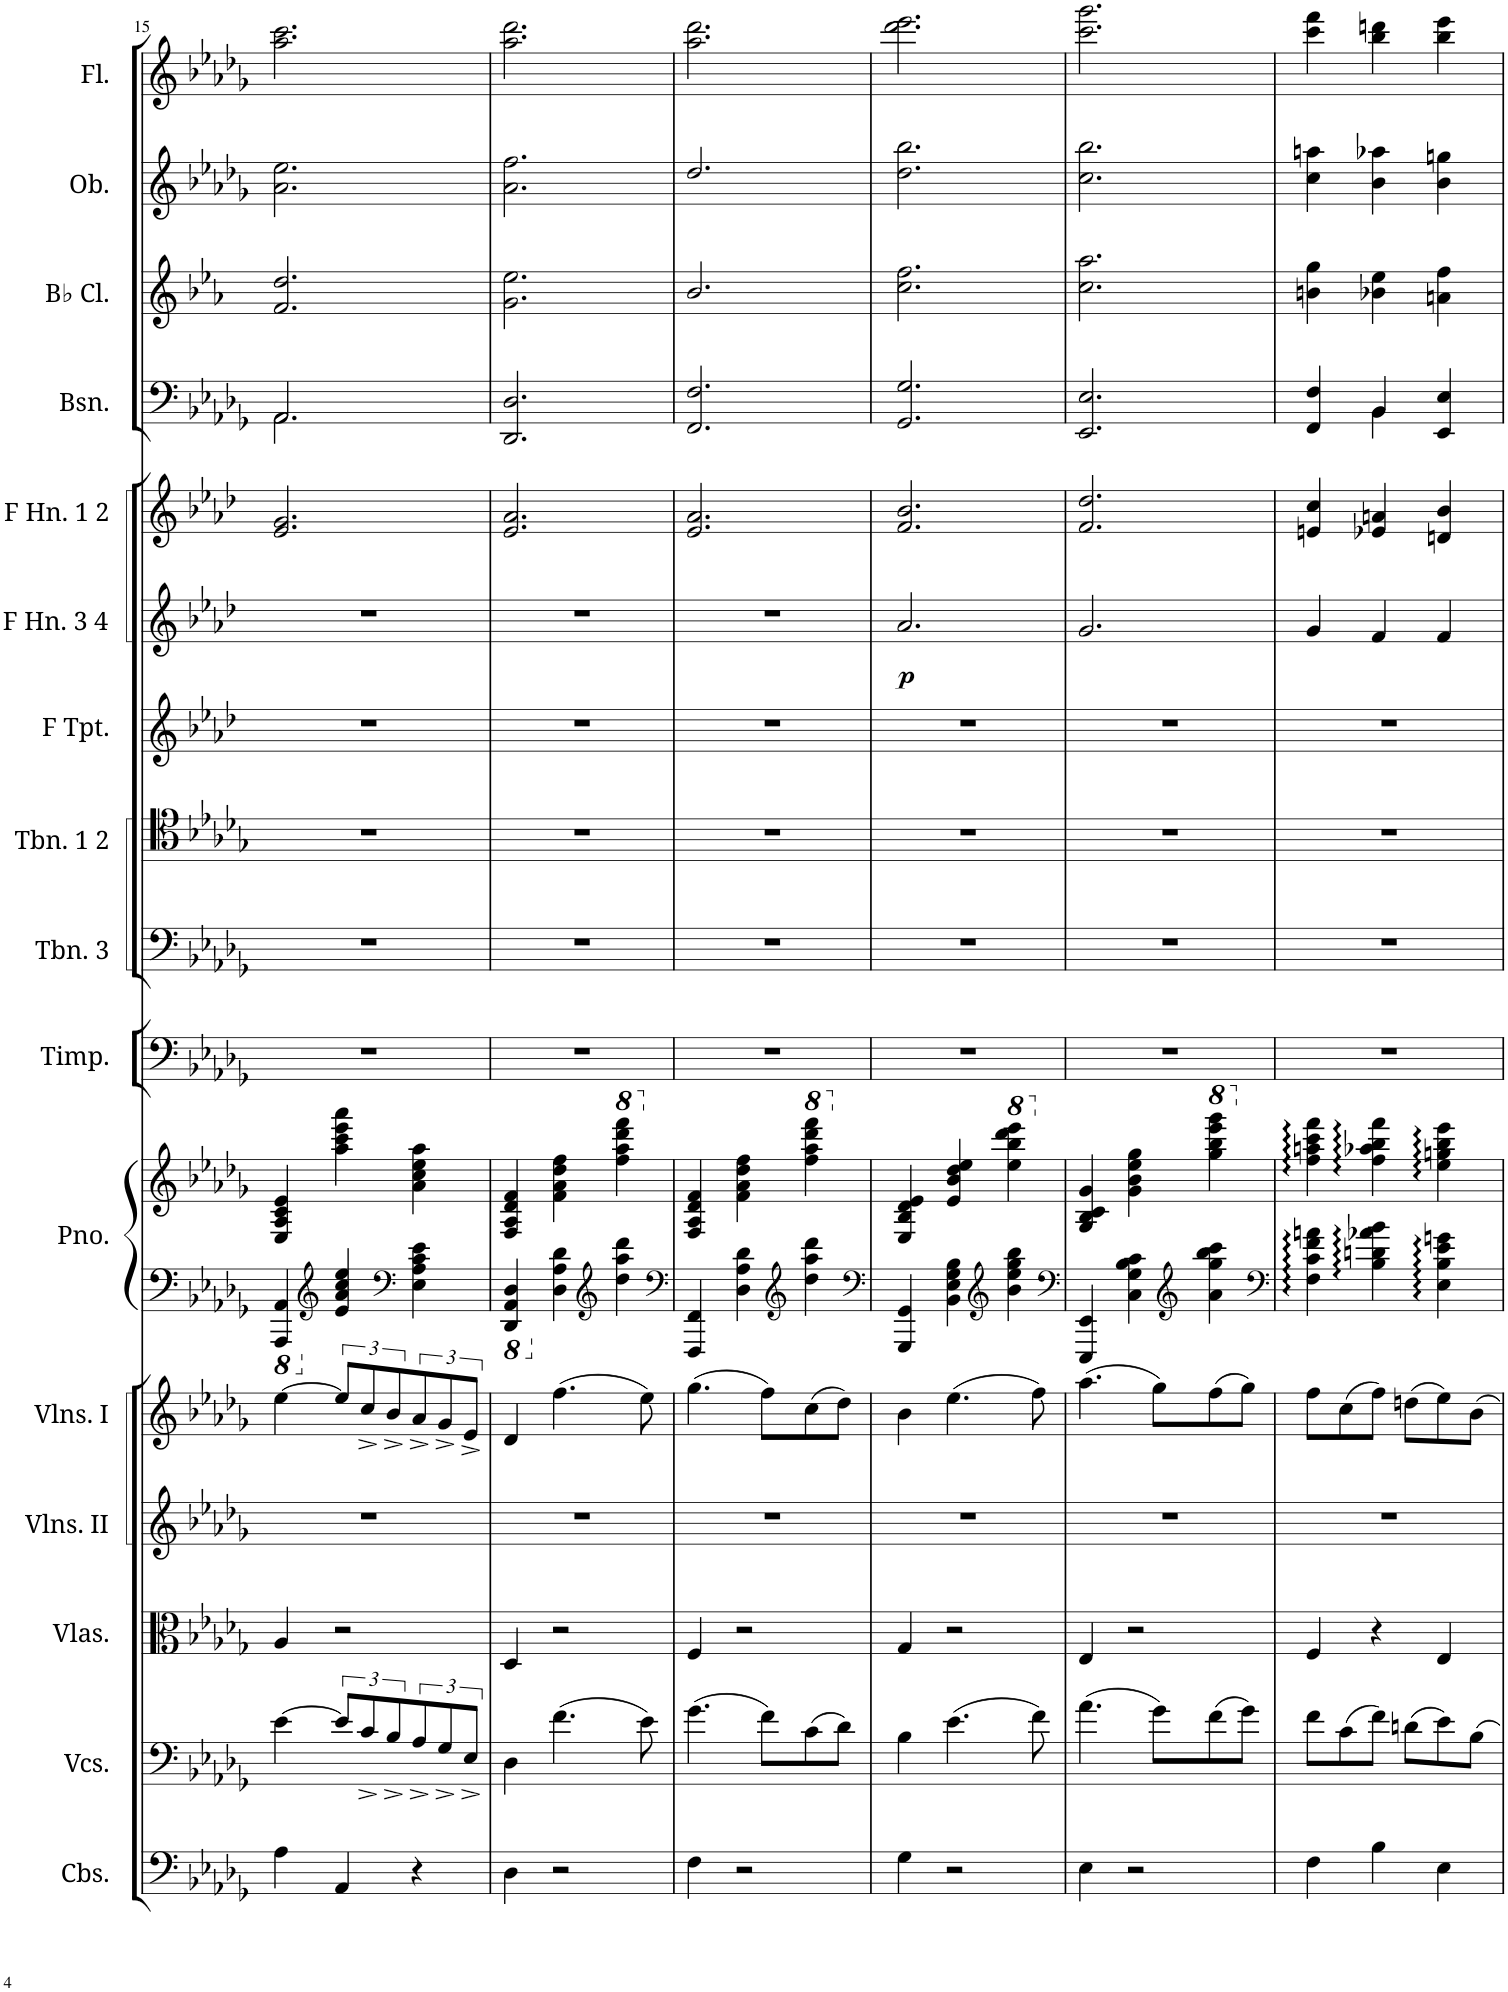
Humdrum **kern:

**kern	**kern	**kern	**kern	**kern	**kern	**kern	**kern	**kern	**kern	**kern	**kern	**dynam	**kern	**kern	**kern	**kern	**kern
*part16	*part15	*part14	*part13	*part12	*part11	*part11	*part10	*part9	*part8	*part7	*part6	*part6	*part5	*part4	*part3	*part2	*part1
*staff17	*staff16	*staff15	*staff14	*staff13	*staff12	*staff11	*staff10	*staff9	*staff8	*staff7	*staff6	*staff6	*staff5	*staff4	*staff3	*staff2	*staff1
*I"Contrabasses	*I"Violoncellos	*I"Violas	*I"Violins II	*I"Violins I	*I"Grand Piano	*	*I"Timpani (Ab-Db-Eb)	*I"Trombone 3	*I"Trombone 1 &amp; 2	*I"F Trumpet	*I"F Horn 3 &amp; 4	*	*I"F Horn 1 &amp; 2	*I"Bassoon	*I"Bb Clarinet	*I"Oboe	*I"Flute
*I'Cbs.	*I'Vcs.	*I'Vlas.	*I'Vlns. II	*I'Vlns. I	*I'Pno.	*	*I'Timp.	*I'Tbn. 3	*I'Tbn. 1 2	*I'F Tpt.	*I'F Hn. 3 4	*	*I'F Hn. 1 2	*I'Bsn.	*I'Bb Cl.	*I'Ob.	*I'Fl.
!!LO:PB:g=z
*clefF4	*clefF4	*clefC3	*clefG2	*clefG2	*clefF4	*clefG2	*clefF4	*clefF4	*clefC4	*clefG2	*clefG2	*	*clefG2	*clefF4	*clefG2	*clefG2	*clefG2
*Trd7c12	*	*	*	*	*	*	*	*	*	*Trd-3c-5	*Trd4c7	*	*Trd4c7	*	*Trd1c2	*	*
*k[b-e-a-d-g-]	*k[b-e-a-d-g-]	*k[b-e-a-d-g-]	*k[b-e-a-d-g-]	*k[b-e-a-d-g-]	*k[b-e-a-d-g-]	*k[b-e-a-d-g-]	*k[b-e-a-d-g-]	*k[b-e-a-d-g-]	*k[b-e-a-d-g-]	*k[b-e-a-d-]	*k[b-e-a-d-]	*	*k[b-e-a-d-]	*k[b-e-a-d-g-]	*k[b-e-a-]	*k[b-e-a-d-g-]	*k[b-e-a-d-g-]
*M6/8	*M6/8	*M6/8	*M6/8	*M6/8	*M6/8	*M6/8	*M6/8	*M6/8	*M6/8	*M6/8	*M6/8	*	*M6/8	*M6/8	*M6/8	*M6/8	*M6/8
*	*	*	*	*	*8ba	*	*	*	*	*	*	*	*	*	*	*	*
=15	=15	=15	=15	=15	=15	=15	=15	=15	=15	=15	=15	=15	=15	=15	=15	=15	=15
*	*	*	*	*	*	*	*	*	*	*	*	*	*	*^	*	*	*
4A-\	[4e-\	4A-/	2.r	[4ee-\	4AAAA-/ 4AAA-/	4E-/ 4A-/ 4c/ 4e-/	2.r	2.r	2.r	2.r	2.r	.	2.e-/ 2.g/	2.AA-/	2.AA-\	2.f/ 2.dd/	2.a-\ 2.ee-\	2.aa-\ 2.ccc\
*	*	*	*	*	*clefG2	*	*	*	*	*	*	*	*	*	*	*	*	*
*	*	*	*	*	*X8ba	*	*	*	*	*	*	*	*	*	*	*	*	*
4AA-/	12e-/L]	2r	.	12ee-/L]	4e-/ 4a-/ 4cc/ 4ee-/	4aa-\ 4ccc\ 4eee-\ 4aaa-\	.	.	.	.	.	.	.	.	.	.	.	.
.	12c^/	.	.	12cc^/	.	.	.	.	.	.	.	.	.	.	.	.	.	.
.	12B-^/	.	.	12b-^/	.	.	.	.	.	.	.	.	.	.	.	.	.	.
*	*	*	*	*	*clefF4	*	*	*	*	*	*	*	*	*	*	*	*	*
4r	12A-^/	.	.	12a-^/	4E-\ 4A-\ 4c\ 4e-\	4a-\ 4cc\ 4ee-\ 4aa-\	.	.	.	.	.	.	.	.	.	.	.	.
.	12G-^/	.	.	12g-^/	.	.	.	.	.	.	.	.	.	.	.	.	.	.
.	12E-^/J	.	.	12e-^/J	.	.	.	.	.	.	.	.	.	.	.	.	.	.
*	*	*	*	*	*	*	*	*	*	*	*	*	*	*v	*v	*	*	*
=16	=16	=16	=16	=16	=16	=16	=16	=16	=16	=16	=16	=16	=16	=16	=16	=16	=16
*	*	*	*	*	*8ba	*	*	*	*	*	*	*	*	*	*	*	*
4D-\	4D-\	4D-/	2.r	4d-/	4DDD-/ 4AAA-/ 4DD-/	4F/ 4A-/ 4d-/ 4f/	2.r	2.r	2.r	2.r	2.r	.	2.e-/ 2.a-/	2.DD-/ 2.D-/	2.g\ 2.ee-\	2.a-\ 2.ff\	2.aa-\ 2.ddd-\
*	*	*	*	*	*X8ba	*	*	*	*	*	*	*	*	*	*	*	*
2r	(4.f\	2r	.	(4.ff\	4D-\ 4A-\ 4d-\	4f\ 4a-\ 4dd-\ 4ff\	.	.	.	.	.	.	.	.	.	.	.
*	*	*	*	*	*clefG2	*	*	*	*	*	*	*	*	*	*	*	*
*	*	*	*	*	*	*8va	*	*	*	*	*	*	*	*	*	*	*
.	.	.	.	.	4dd-\ 4aa-\ 4ddd-\	4fff\ 4aaa-\ 4dddd-\ 4ffff\	.	.	.	.	.	.	.	.	.	.	.
.	8e-\)	.	.	8ee-\)	.	.	.	.	.	.	.	.	.	.	.	.	.
=17	=17	=17	=17	=17	=17	=17	=17	=17	=17	=17	=17	=17	=17	=17	=17	=17	=17
*	*	*	*	*	*clefF4	*	*	*	*	*	*	*	*	*	*	*	*
*	*	*	*	*	*	*X8va	*	*	*	*	*	*	*	*	*	*	*
4F\	(4.g-\	4F/	2.r	(4.gg-\	4FFF/ 4FF/	4F/ 4A-/ 4d-/ 4f/	2.r	2.r	2.r	2.r	2.r	.	2.e-/ 2.a-/	2.FF/ 2.F/	2.b-/	2.dd-/	2.aa-\ 2.ddd-\
2r	.	2r	.	.	4D-\ 4A-\ 4d-\	4f\ 4a-\ 4dd-\ 4ff\	.	.	.	.	.	.	.	.	.	.	.
.	8f\L)	.	.	8ff\L)	.	.	.	.	.	.	.	.	.	.	.	.	.
*	*	*	*	*	*clefG2	*	*	*	*	*	*	*	*	*	*	*	*
*	*	*	*	*	*	*8va	*	*	*	*	*	*	*	*	*	*	*
.	(8c\	.	.	(8cc\	4dd-\ 4aa-\ 4ddd-\	4fff\ 4aaa-\ 4dddd-\ 4ffff\	.	.	.	.	.	.	.	.	.	.	.
.	8d-\J)	.	.	8dd-\J)	.	.	.	.	.	.	.	.	.	.	.	.	.
=18	=18	=18	=18	=18	=18	=18	=18	=18	=18	=18	=18	=18	=18	=18	=18	=18	=18
*	*	*	*	*	*clefF4	*	*	*	*	*	*	*	*	*	*	*	*
*	*	*	*	*	*	*X8va	*	*	*	*	*	*	*	*	*	*	*
!	!	!	!	!	!	!	!	!	!	!	!	!LO:DY:b	!	!	!	!	!
4G-\	4B-\	4G-/	2.r	4b-\	4GGG-/ 4GG-/	4E-/ 4B-/ 4d-/ 4e-/	2.r	2.r	2.r	2.r	2.a-/	p	2.f/ 2.b-/	2.GG-/ 2.G-/	2.cc\ 2.ff\	2.dd-\ 2.bb-\	2.ddd-\ 2.eee-\
2r	(4.e-\	2r	.	(4.ee-\	4BB-\ 4E-\ 4G-\ 4B-\	4e-/ 4b-/ 4dd-/ 4ee-/	.	.	.	.	.	.	.	.	.	.	.
*	*	*	*	*	*clefG2	*	*	*	*	*	*	*	*	*	*	*	*
*	*	*	*	*	*	*8va	*	*	*	*	*	*	*	*	*	*	*
.	.	.	.	.	4b-\ 4ee-\ 4gg-\ 4bb-\	4eee-\ 4bbb-\ 4dddd-\ 4eeee-\	.	.	.	.	.	.	.	.	.	.	.
.	8f\)	.	.	8ff\)	.	.	.	.	.	.	.	.	.	.	.	.	.
=19	=19	=19	=19	=19	=19	=19	=19	=19	=19	=19	=19	=19	=19	=19	=19	=19	=19
*	*	*	*	*	*clefF4	*	*	*	*	*	*	*	*	*	*	*	*
*	*	*	*	*	*	*X8va	*	*	*	*	*	*	*	*	*	*	*
4E-\	(4.a-\	4E-/	2.r	(4.aa-\	4EEE-/ 4EE-/	4G-/ 4B-/ 4c/ 4g-/	2.r	2.r	2.r	2.r	2.g/	.	2.f/ 2.dd-/	2.EE-/ 2.E-/	2.cc\ 2.aa-\	2.cc\ 2.bb-\	2.ccc\ 2.ggg-\
2r	.	2r	.	.	4C\ 4G-\ 4B-\ 4c\	4g-\ 4b-\ 4ee-\ 4gg-\	.	.	.	.	.	.	.	.	.	.	.
.	8g-\L)	.	.	8gg-\L)	.	.	.	.	.	.	.	.	.	.	.	.	.
*	*	*	*	*	*clefG2	*	*	*	*	*	*	*	*	*	*	*	*
*	*	*	*	*	*	*8va	*	*	*	*	*	*	*	*	*	*	*
.	(8f\	.	.	(8ff\	4a-\ 4gg-\ 4bb-\ 4ccc\	4ggg-\ 4bbb-\ 4eeee-\ 4gggg-\	.	.	.	.	.	.	.	.	.	.	.
.	8g-\J)	.	.	8gg-\J)	.	.	.	.	.	.	.	.	.	.	.	.	.
=20	=20	=20	=20	=20	=20	=20	=20	=20	=20	=20	=20	=20	=20	=20	=20	=20	=20
*	*	*	*	*	*clefF4	*	*	*	*	*	*	*	*	*	*	*	*
*	*	*	*	*	*	*X8va	*	*	*	*	*	*	*	*	*	*	*
*	*	*	*	*	*	*	*	*	*	*	*	*	*	*^	*	*	*
4F\	8f\L	4F/	2.r	8ff\L	4F\ 4c\ 4f\ 4an\	4ff\ 4aan\ 4ccc\ 4fff\	2.r	2.r	2.r	2.r	4g/	.	4en/ 4cc/	4FF/ 4F/	4ryy	4bn\ 4gg\	4cc\ 4aan\	4ccc\ 4fff\
.	(8c\	.	.	(8cc\	.	.	.	.	.	.	.	.	.	.	.	.	.	.
4B-\	8f\J)	4r	.	8ff\J)	4B-\ 4dn\ 4a-X\ 4b-\	4ff\ 4aa-X\ 4bb-\ 4fff\	.	.	.	.	4f/	.	4e-X/ 4an/	4BB-/	4BB-\	4b-X\ 4ee-\	4b-\ 4aa-X\	4bb-\ 4dddn\
.	(8dn\L	.	.	(8ddn\L	.	.	.	.	.	.	.	.	.	.	.	.	.	.
4E-\	8e-\)	4E-/	.	8ee-\)	4E-\ 4B-\ 4e-\ 4gn\	4ee-\ 4ggn\ 4bb-\ 4eee-\	.	.	.	.	4f/	.	4dn/ 4b-/	4EE-/ 4E-/	4ryy	4an\ 4ff\	4b-\ 4ggn\	4bb-\ 4eee-\
.	8B-\J	.	.	8b-\J	.	.	.	.	.	.	.	.	.	.	.	.	.	.
*	*	*	*	*	*	*	*	*	*	*	*	*	*	*v	*v	*	*	*
=	=	=	=	=	=	=	=	=	=	=	=	=	=	=	=	=	=
*-	*-	*-	*-	*-	*-	*-	*-	*-	*-	*-	*-	*-	*-	*-	*-	*-	*-
